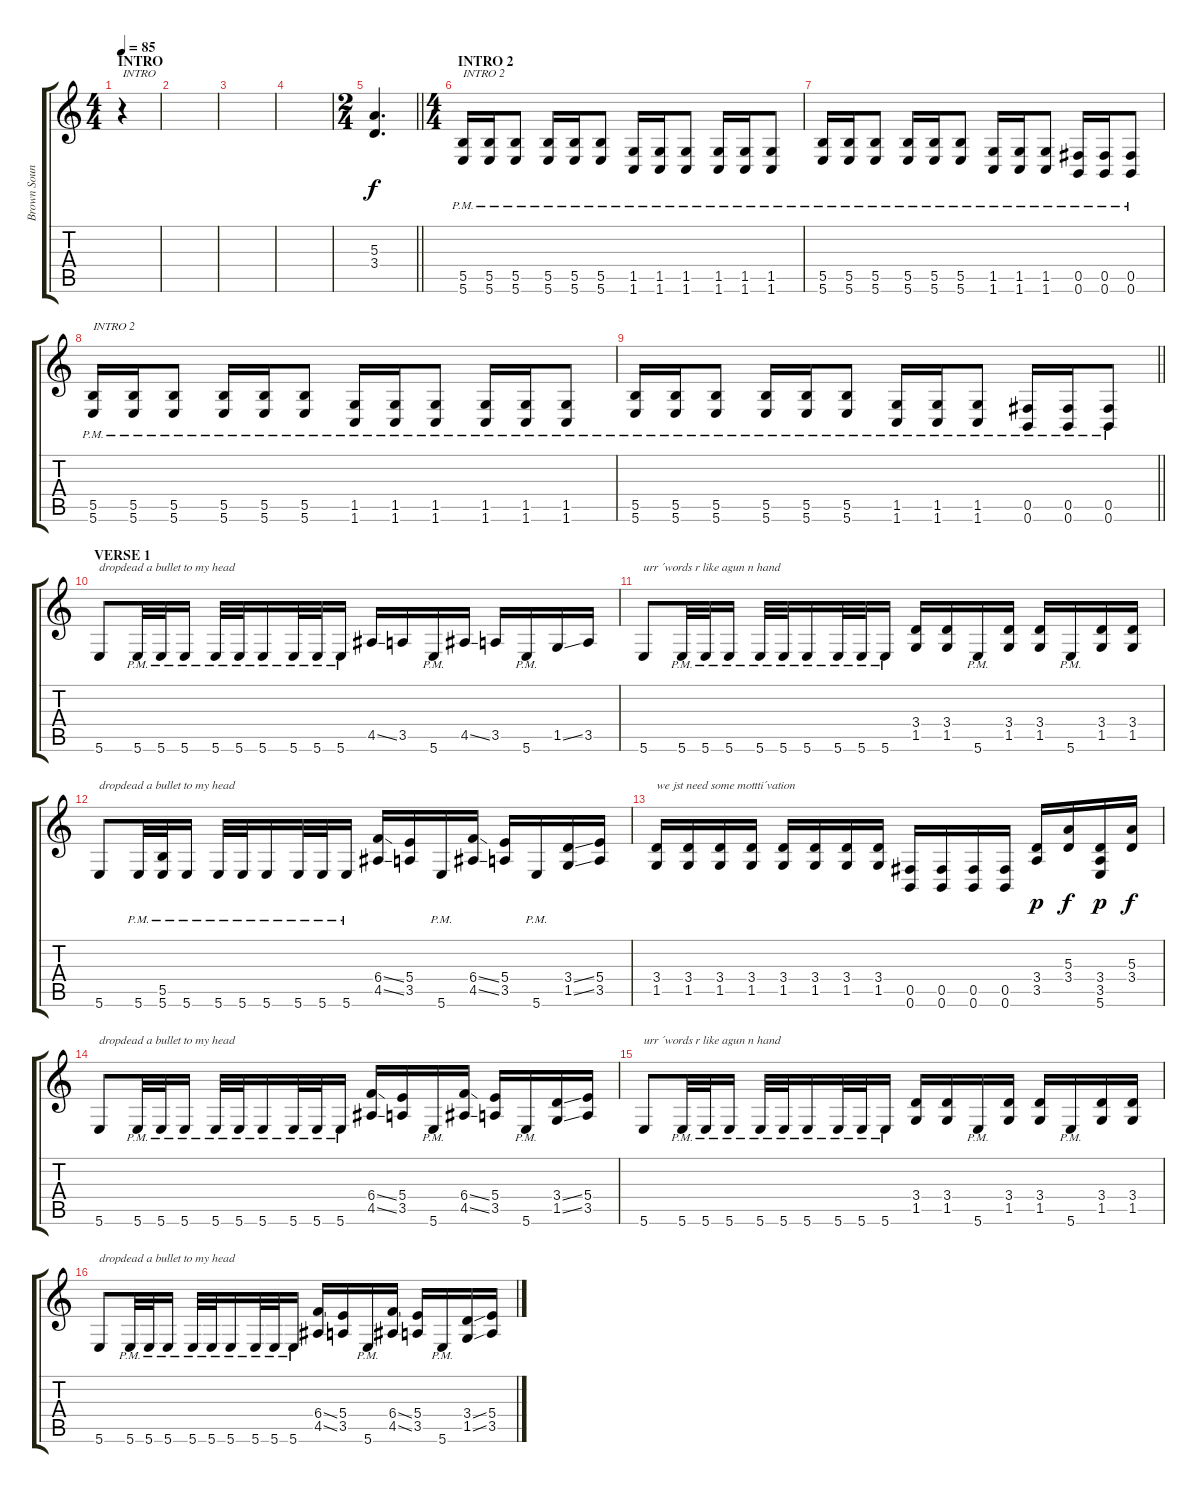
\track ("Brown Sound" "Brown Soun") {instrument distortionguitar}
\staff {score tabs}
\tuning (Db4 Ab3 E3 B2 Gb2 B1) {hide}
\ts (4 4)
\section ("" "INTRO")
\tempo 85
\clef g2
\ks c
r.4{txt "INTRO" dy f instrument distortionguitar} |
|
|
|
\ts (2 4)
\barLineRight lightlight
(5.3 3.4).4{d} |
\ts (4 4)
\section ("" "INTRO 2")
(5.5{pm} 5.6{pm}).16{txt "INTRO 2"} (5.5{pm} 5.6{pm}).16 (5.5{pm} 5.6{pm}).8 (5.5{pm} 5.6{pm}).16 (5.5{pm} 5.6{pm}).16 (5.5{pm} 5.6{pm}).8 (1.5{pm} 1.6{pm}).16 (1.5{pm} 1.6{pm}).16 (1.5{pm} 1.6{pm}).8 (1.5{pm} 1.6{pm}).16 (1.5{pm} 1.6{pm}).16 (1.5{pm} 1.6{pm}).8 |
(5.5{pm} 5.6{pm}).16 (5.5{pm} 5.6{pm}).16 (5.5{pm} 5.6{pm}).8 (5.5{pm} 5.6{pm}).16 (5.5{pm} 5.6{pm}).16 (5.5{pm} 5.6{pm}).8 (1.5{pm} 1.6{pm}).16 (1.5{pm} 1.6{pm}).16 (1.5{pm} 1.6{pm}).8 (0.5{pm} 0.6{pm}).16 (0.5{pm} 0.6{pm}).16 (0.5{pm} 0.6{pm}).8 |
(5.5{pm} 5.6{pm}).16{txt "INTRO 2"} (5.5{pm} 5.6{pm}).16 (5.5{pm} 5.6{pm}).8 (5.5{pm} 5.6{pm}).16 (5.5{pm} 5.6{pm}).16 (5.5{pm} 5.6{pm}).8 (1.5{pm} 1.6{pm}).16 (1.5{pm} 1.6{pm}).16 (1.5{pm} 1.6{pm}).8 (1.5{pm} 1.6{pm}).16 (1.5{pm} 1.6{pm}).16 (1.5{pm} 1.6{pm}).8 |
\barLineRight lightlight
(5.5{pm} 5.6{pm}).16 (5.5{pm} 5.6{pm}).16 (5.5{pm} 5.6{pm}).8 (5.5{pm} 5.6{pm}).16 (5.5{pm} 5.6{pm}).16 (5.5{pm} 5.6{pm}).8 (1.5{pm} 1.6{pm}).16 (1.5{pm} 1.6{pm}).16 (1.5{pm} 1.6{pm}).8 (0.5{pm} 0.6{pm}).16 (0.5{pm} 0.6{pm}).16 (0.5{pm} 0.6{pm}).8 |
\section ("" "VERSE 1")
5.6.8{txt "dropdead a bullet to my head"} 5.6{pm}.32 5.6{pm}.32 5.6{pm}.16 5.6{pm}.32 5.6{pm}.32 5.6{pm}.16 5.6{pm}.32 5.6{pm}.32 5.6{pm}.16 4.5{ss}.16 3.5.16 5.6{pm}.16 4.5{ss}.16 3.5.16 5.6{pm}.16 1.5{ss}.16 3.5.16 |
5.6.8{txt "urr ´words r like agun n hand"} 5.6{pm}.32 5.6{pm}.32 5.6{pm}.16 5.6{pm}.32 5.6{pm}.32 5.6{pm}.16 5.6{pm}.32 5.6{pm}.32 5.6{pm}.16 (3.4 1.5).16 (3.4 1.5).16 5.6{pm}.16 (3.4 1.5).16 (3.4 1.5).16 5.6{pm}.16 (3.4 1.5).16 (3.4 1.5).16 |
5.6.8{txt "dropdead a bullet to my head"} 5.6{pm}.32 (5.5{pm} 5.6{pm}).32 5.6{pm}.16 5.6{pm}.32 5.6{pm}.32 5.6{pm}.16 5.6{pm}.32 5.6{pm}.32 5.6{pm}.16 (6.4{ss} 4.5{ss}).16 (5.4 3.5).16 5.6{pm}.16 (6.4{ss} 4.5{ss}).16 (5.4 3.5).16 5.6{pm}.16 (3.4{ss} 1.5{ss}).16 (5.4 3.5).16 |
(3.4 1.5).16{txt "we jst need some mottti´vation"} (3.4 1.5).16 (3.4 1.5).16 (3.4 1.5).16 (3.4 1.5).16 (3.4 1.5).16 (3.4 1.5).16 (3.4 1.5).16 (0.5 0.6).16 (0.5 0.6).16 (0.5 0.6).16 (0.5 0.6).16 (3.4 3.5).16{dy p} (5.3 3.4).16{dy f} (3.4 3.5 5.6).16{dy p} (5.3 3.4).16{dy f} |
5.6.8{txt "dropdead a bullet to my head"} 5.6{pm}.32 5.6{pm}.32 5.6{pm}.16 5.6{pm}.32 5.6{pm}.32 5.6{pm}.16 5.6{pm}.32 5.6{pm}.32 5.6{pm}.16 (6.4{ss} 4.5{ss}).16 (5.4 3.5).16 5.6{pm}.16 (6.4{ss} 4.5{ss}).16 (5.4 3.5).16 5.6{pm}.16 (3.4{ss} 1.5{ss}).16 (5.4 3.5).16 |
5.6.8{txt "urr ´words r like agun n hand"} 5.6{pm}.32 5.6{pm}.32 5.6{pm}.16 5.6{pm}.32 5.6{pm}.32 5.6{pm}.16 5.6{pm}.32 5.6{pm}.32 5.6{pm}.16 (3.4 1.5).16 (3.4 1.5).16 5.6{pm}.16 (3.4 1.5).16 (3.4 1.5).16 5.6{pm}.16 (3.4 1.5).16 (3.4 1.5).16 |
5.6.8{txt "dropdead a bullet to my head"} 5.6{pm}.32 5.6{pm}.32 5.6{pm}.16 5.6{pm}.32 5.6{pm}.32 5.6{pm}.16 5.6{pm}.32 5.6{pm}.32 5.6{pm}.16 (6.4{ss} 4.5{ss}).16 (5.4 3.5).16 5.6{pm}.16 (6.4{ss} 4.5{ss}).16 (5.4 3.5).16 5.6{pm}.16 (3.4{ss} 1.5{ss}).16 (5.4 3.5).16
